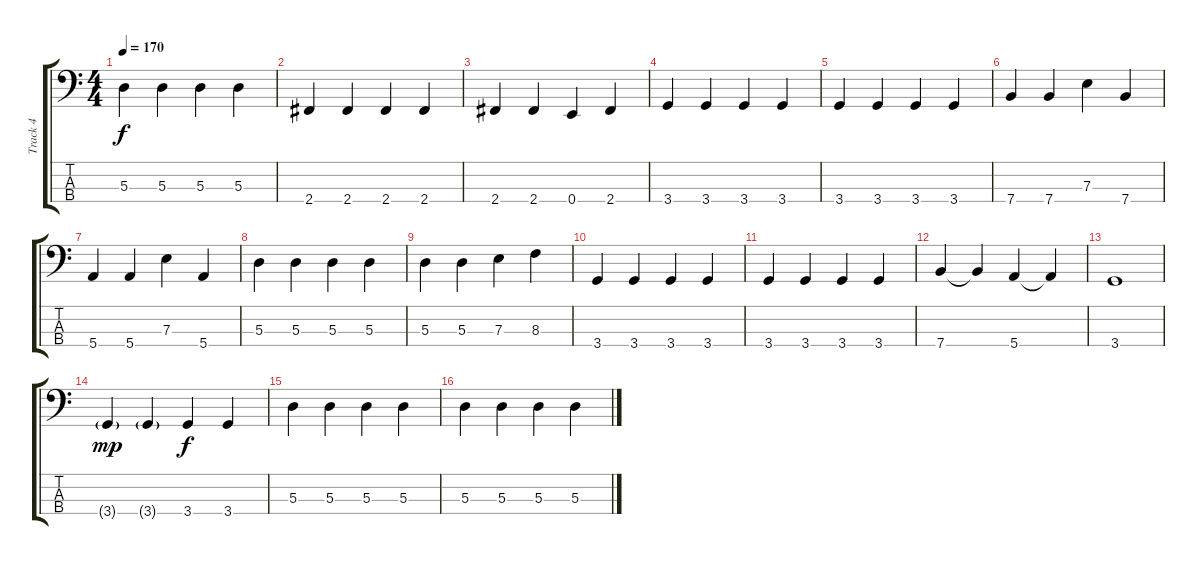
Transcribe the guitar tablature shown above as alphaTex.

\track ("Track 4" "Track 4") {instrument electricbasspick}
\staff {score tabs}
\tuning (G2 D2 A1 E1) {hide}
\ts (4 4)
\tempo 170
\clef f4
\ks c
5.3.4{dy f} 5.3.4 5.3.4 5.3.4 |
2.4.4 2.4.4 2.4.4 2.4.4 |
2.4.4 2.4.4 0.4.4 2.4.4 |
3.4.4 3.4.4 3.4.4 3.4.4 |
3.4.4 3.4.4 3.4.4 3.4.4 |
7.4.4 7.4.4 7.3.4 7.4.4 |
5.4.4 5.4.4 7.3.4 5.4.4 |
5.3.4 5.3.4 5.3.4 5.3.4 |
5.3.4 5.3.4 7.3.4 8.3.4 |
3.4.4 3.4.4 3.4.4 3.4.4 |
3.4.4 3.4.4 3.4.4 3.4.4 |
7.4.4 7.4{t}.4 5.4.4 5.4{t}.4 |
3.4.1 |
3.4{g}.4{dy mp} 3.4{g}.4 3.4.4{dy f} 3.4.4 |
5.3.4 5.3.4 5.3.4 5.3.4 |
5.3.4 5.3.4 5.3.4 5.3.4
